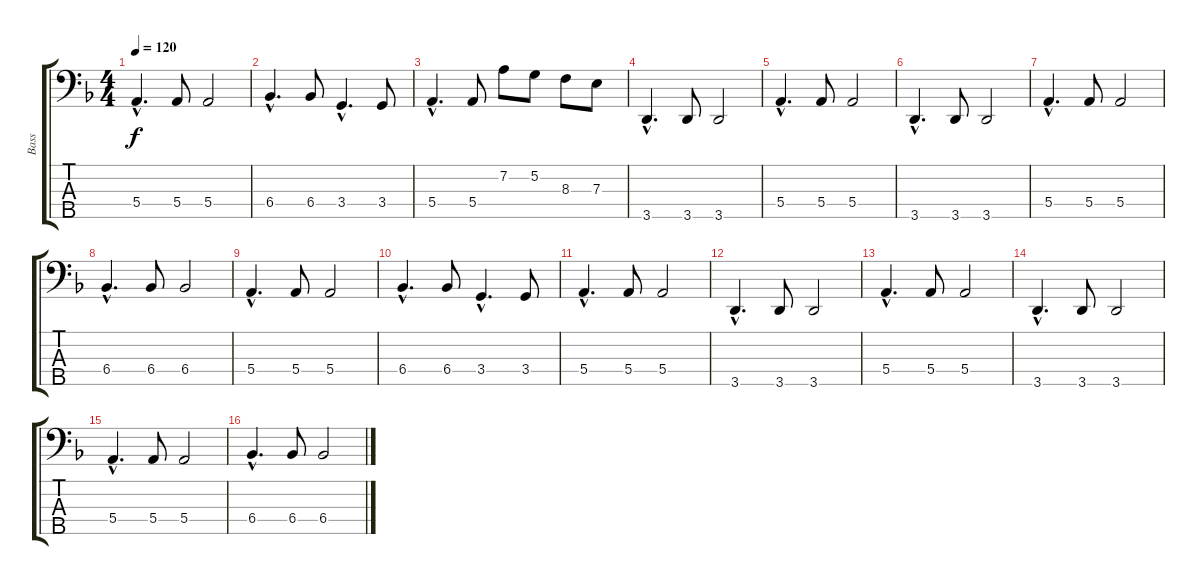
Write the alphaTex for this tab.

\track ("Bass" "Bass") {instrument electricbassfinger}
\staff {score tabs}
\tuning (G2 D2 A1 E1 B0) {hide}
\ts (4 4)
\tempo 120
\clef f4
\ks dminor
5.4{hac}.4{d dy f} 5.4.8 5.4.2 |
6.4{hac}.4{d} 6.4.8 3.4{hac}.4{d} 3.4.8 |
5.4{hac}.4{d} 5.4.8 7.2.8 5.2.8 8.3.8 7.3.8 |
3.5{hac}.4{d} 3.5.8 3.5.2 |
5.4{hac}.4{d} 5.4.8 5.4.2 |
3.5{hac}.4{d} 3.5.8 3.5.2 |
5.4{hac}.4{d} 5.4.8 5.4.2 |
6.4{hac}.4{d} 6.4.8 6.4.2 |
5.4{hac}.4{d} 5.4.8 5.4.2 |
6.4{hac}.4{d} 6.4.8 3.4{hac}.4{d} 3.4.8 |
5.4{hac}.4{d} 5.4.8 5.4.2 |
3.5{hac}.4{d} 3.5.8 3.5.2 |
5.4{hac}.4{d} 5.4.8 5.4.2 |
3.5{hac}.4{d} 3.5.8 3.5.2 |
5.4{hac}.4{d} 5.4.8 5.4.2 |
6.4{hac}.4{d} 6.4.8 6.4.2
